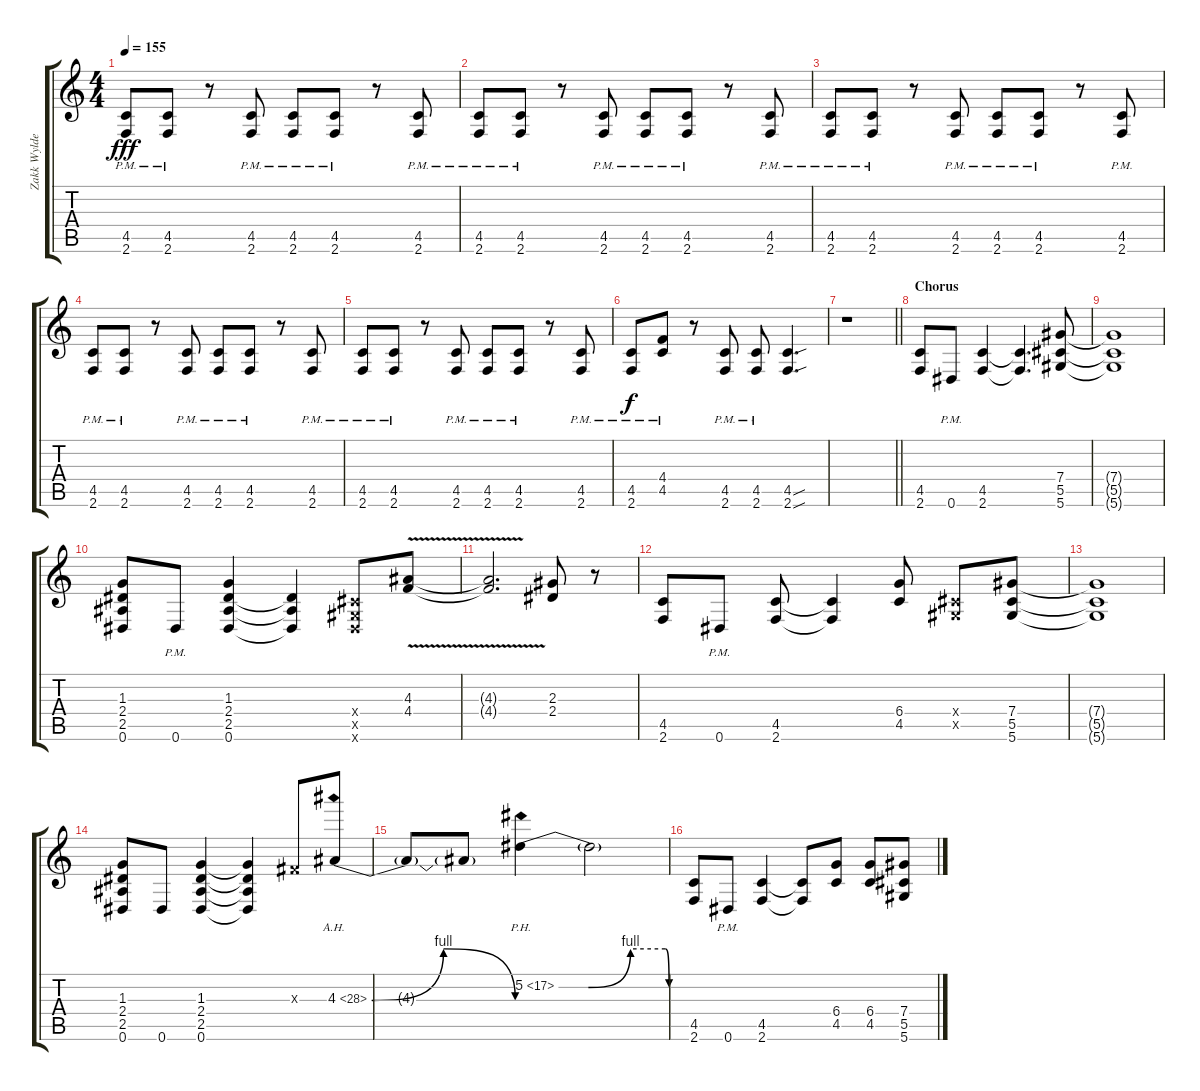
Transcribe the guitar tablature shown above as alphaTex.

\track ("Zakk Wylde - Rhytm Guitar II" "Zakk Wylde") {instrument overdrivenguitar}
\staff {score tabs}
\tuning (Eb4 Bb3 Gb3 Db3 Ab2 Eb2) {hide}
\ts (4 4)
\tempo 155
\clef g2
\ks c
(4.5{pm} 2.6{pm}).8{dy fff} (4.5{pm} 2.6{pm}).8 r.8 (4.5{pm} 2.6{pm}).8 (4.5{pm} 2.6{pm}).8 (4.5{pm} 2.6{pm}).8 r.8 (4.5{pm} 2.6{pm}).8 |
(4.5{pm} 2.6{pm}).8 (4.5{pm} 2.6{pm}).8 r.8 (4.5{pm} 2.6{pm}).8 (4.5{pm} 2.6{pm}).8 (4.5{pm} 2.6{pm}).8 r.8 (4.5{pm} 2.6{pm}).8 |
(4.5{pm} 2.6{pm}).8 (4.5{pm} 2.6{pm}).8 r.8 (4.5{pm} 2.6{pm}).8 (4.5{pm} 2.6{pm}).8 (4.5{pm} 2.6{pm}).8 r.8 (4.5{pm} 2.6{pm}).8 |
(4.5{pm} 2.6{pm}).8 (4.5{pm} 2.6{pm}).8 r.8 (4.5{pm} 2.6{pm}).8 (4.5{pm} 2.6{pm}).8 (4.5{pm} 2.6{pm}).8 r.8 (4.5{pm} 2.6{pm}).8 |
(4.5{pm} 2.6{pm}).8 (4.5{pm} 2.6{pm}).8 r.8 (4.5{pm} 2.6{pm}).8 (4.5{pm} 2.6{pm}).8 (4.5{pm} 2.6{pm}).8 r.8 (4.5{pm} 2.6{pm}).8 |
(4.5{pm} 2.6{pm}).8{dy f} (4.4{pm} 4.5{pm}).8 r.8 (4.5{pm} 2.6{pm}).8 (4.5{pm} 2.6{pm}).8 (4.5{sou} 2.6{sou}).4{d} |
\barLineRight lightlight
r.1 |
\section ("" "Chorus")
(4.5 2.6).8 0.6{pm}.8 (4.5 2.6).4 (4.5{t} 2.6{t}).4{d} (7.4 5.5 5.6).8 |
(7.4{t} 5.5{t} 5.6{t}).1 |
(1.3 2.4 2.5 0.6).8 0.6{pm}.8 (1.3 2.4 2.5 0.6).4 (2.4{t} 2.5{t} 0.6{t}).4 (0.4{x} 0.5{x} 0.6{x}).8 (4.3{v} 4.4{v}).8 |
(4.3{t} 4.4{t}).2{d} (2.3 2.4).8 r.8 |
(4.5 2.6).8 0.6{pm}.8 (4.5 2.6).8 (4.5{t} 2.6{t}).4 (6.4 4.5).8 (0.4{x} 0.5{x}).8 (7.4 5.5 5.6).8 |
(7.4{t} 5.5{t} 5.6{t}).1 |
(1.3 2.4 2.5 0.6).8 0.6.8 (1.3 2.4 2.5 0.6).4 (1.3{t} 2.4{t} 2.5{t} 0.6{t}).4 0.3{x}.8 4.3{be (bendrelease 0 0 15 4 46 4 60 0) ah 24}.8 |
4.3{t}.8 4.3{t}.8 5.2{be (custom 0 0 16 0 39 4 58 4 60 0) ph 12}.4 5.2{t}.2 |
(4.5 2.6).8 0.6{pm}.8 (4.5 2.6).4 (4.5{t} 2.6{t}).8 (6.4 4.5).8 (6.4 4.5).8 (7.4 5.5 5.6).8
